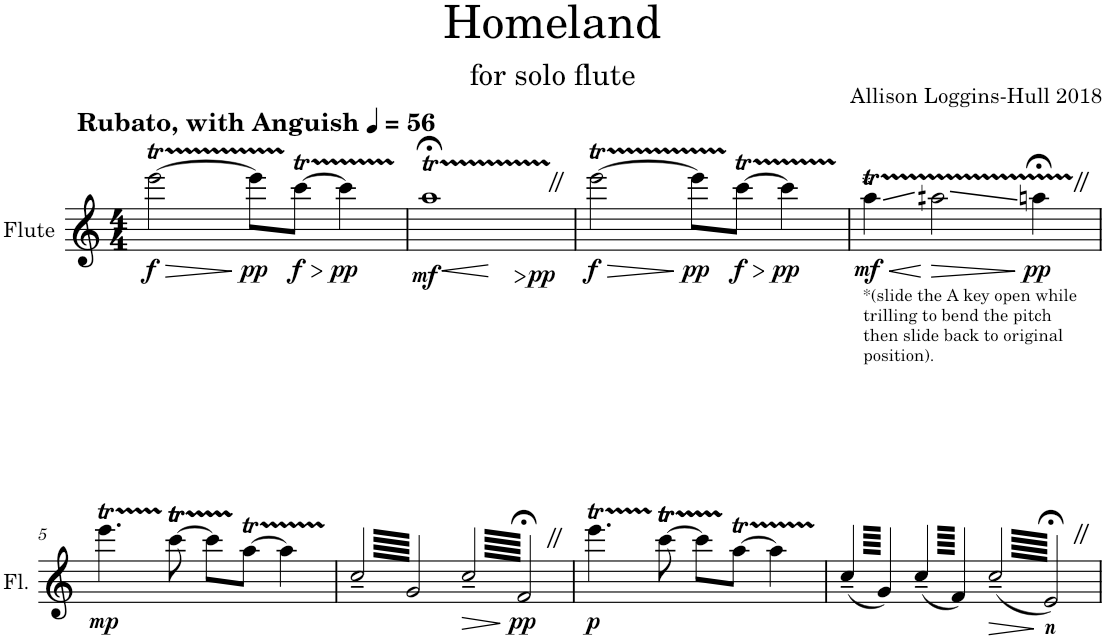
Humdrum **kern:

**kern	**dynam
*part1	*part1
*staff1	*staff1
*I"Flute	*
*I'Fl.	*
*clefG2	*
*k[]	*
*M4/4	*
*MM56	*
=1	=1
!LO:TX:a:B:t=Rubato, with Anguish	!
!	!LO:HP:b
!	!LO:DY:n=1:b
[2eeet\	> f
!	!LO:DY:n=2:b
8eeeTTT\L]	] pp
!	!LO:HP:b
!	!LO:DY:n=3:b
[8cccT\J	> f
!	!LO:DY:n=4:b
4cccTTT\]	] pp
=2	=2
*^	*
!	!	!LO:DY:b
1aa;<TZ	8ryy	mf
!	!	!LO:HP:b
.	4.ryy	<
.	8reeyy	[
!	!	!LO:HP:b
.	8rffyy	>
!	!	!LO:DY:n=1:b
.	4reeyy	] pp
=3	=3	=3
!	!	!LO:HP:b
!	!	!LO:DY:n=1:b
*v	*v	*
[2eeet\	> f
!	!LO:DY:n=2:b
8eeeTTT\L]	] pp
!	!LO:HP:b
!	!LO:DY:n=3:b
[8cccT\J	> f
!	!LO:DY:n=4:b
4cccTTT\]	] pp
=4	=4
!LO:TX:a:t=*	!
!LO:TX:b:t=*(slide the A key open while	!
!LO:TX:b:t=trilling to bend the pitch	!
!LO:TX:b:t=then slide back to original	!
!LO:TX:b:t=position).	!
!	!LO:HP:b
!	!LO:DY:n=1:b
4aaT\	< mf
!	!LO:HP:n=1:b
2aan\	[ >
!	!LO:DY:n=2:b
4aanTTT;<Z\	] pp
!!LO:LB:g=z
=5	=5
!	!LO:DY:b
4.eeet\	mp
[8cccT\	.
8cccTTT\L]	.
[8aaT\J	.
4aaTTT\]	.
=6	=6
*tremolo	*
128cc~/LLLLL	.
128g/	.
128cc~/	.
128g/	.
128cc~/	.
128g/	.
128cc~/	.
128g/	.
128cc~/	.
128g/	.
128cc~/	.
128g/	.
128cc~/	.
128g/	.
128cc~/	.
128g/	.
128cc~/	.
128g/	.
128cc~/	.
128g/	.
128cc~/	.
128g/	.
128cc~/	.
128g/	.
128cc~/	.
128g/	.
128cc~/	.
128g/	.
128cc~/	.
128g/	.
128cc~/	.
128g/	.
128cc~/	.
128g/	.
128cc~/	.
128g/	.
128cc~/	.
128g/	.
128cc~/	.
128g/	.
128cc~/	.
128g/	.
128cc~/	.
128g/	.
128cc~/	.
128g/	.
128cc~/	.
128g/	.
128cc~/	.
128g/	.
128cc~/	.
128g/	.
128cc~/	.
128g/	.
128cc~/	.
128g/	.
128cc~/	.
128g/	.
128cc~/	.
128g/	.
128cc~/	.
128g/	.
128cc~/	.
128g/JJJJJ	.
!	!LO:HP:b
128cc~/LLLLL	>
128f;<Z/	.
128cc~/	.
128f;<Z/	.
128cc~/	.
128f;<Z/	.
128cc~/	.
128f;<Z/	.
128cc~/	.
128f;<Z/	.
128cc~/	.
128f;<Z/	.
128cc~/	.
128f;<Z/	.
128cc~/	.
128f;<Z/	.
128cc~/	.
128f;<Z/	.
128cc~/	.
128f;<Z/	.
128cc~/	.
128f;<Z/	.
128cc~/	.
128f;<Z/	.
128cc~/	.
128f;<Z/	.
128cc~/	.
128f;<Z/	.
128cc~/	.
128f;<Z/	.
128cc~/	.
128f;<Z/	.
!	!LO:DY:n=1:b
128cc~/	] pp
128f;<Z/	.
128cc~/	.
128f;<Z/	.
128cc~/	.
128f;<Z/	.
128cc~/	.
128f;<Z/	.
128cc~/	.
128f;<Z/	.
128cc~/	.
128f;<Z/	.
128cc~/	.
128f;<Z/	.
128cc~/	.
128f;<Z/	.
128cc~/	.
128f;<Z/	.
128cc~/	.
128f;<Z/	.
128cc~/	.
128f;<Z/	.
128cc~/	.
128f;<Z/	.
128cc~/	.
128f;<Z/	.
128cc~/	.
128f;<Z/	.
128cc~/	.
128f;<Z/	.
128cc~/	.
128f;<Z/JJJJJ	.
*Xtremolo	*
=7	=7
!	!LO:DY:b
4.eeet\	p
.	.
.	.
.	.
.	.
.	.
.	.
.	.
.	.
.	.
.	.
.	.
.	.
.	.
.	.
.	.
.	.
.	.
.	.
.	.
.	.
.	.
.	.
.	.
.	.
.	.
.	.
.	.
.	.
.	.
.	.
.	.
[8cccT\	.
8cccTTT\L]	.
[8aaT\J	.
4aaTTT\]	.
=8	=8
*tremolo	*
(128cc~/LLLLL	.
128g/)	.
128cc~/	.
128g/)	.
128cc~/	.
128g/)	.
128cc~/	.
128g/)	.
128cc~/	.
128g/)	.
128cc~/	.
128g/)	.
128cc~/	.
128g/)	.
128cc~/	.
128g/)	.
128cc~/	.
128g/)	.
128cc~/	.
128g/)	.
128cc~/	.
128g/)	.
128cc~/	.
128g/)	.
128cc~/	.
128g/)	.
128cc~/	.
128g/)	.
128cc~/	.
128g/)	.
128cc~/	.
128g/)JJJJJ	.
(128cc~/LLLLL	.
128f/)	.
128cc~/	.
128f/)	.
128cc~/	.
128f/)	.
128cc~/	.
128f/)	.
128cc~/	.
128f/)	.
128cc~/	.
128f/)	.
128cc~/	.
128f/)	.
128cc~/	.
128f/)	.
128cc~/	.
128f/)	.
128cc~/	.
128f/)	.
128cc~/	.
128f/)	.
128cc~/	.
128f/)	.
128cc~/	.
128f/)	.
128cc~/	.
128f/)	.
128cc~/	.
128f/)	.
128cc~/	.
128f/)JJJJJ	.
!	!LO:HP:b
(128cc~/LLLLL	>
128e;<Z/)	.
128cc~/	.
128e;<Z/)	.
128cc~/	.
128e;<Z/)	.
128cc~/	.
128e;<Z/)	.
128cc~/	.
128e;<Z/)	.
128cc~/	.
128e;<Z/)	.
128cc~/	.
128e;<Z/)	.
128cc~/	.
128e;<Z/)	.
128cc~/	.
128e;<Z/)	.
128cc~/	.
128e;<Z/)	.
128cc~/	.
128e;<Z/)	.
128cc~/	.
128e;<Z/)	.
128cc~/	.
128e;<Z/)	.
128cc~/	.
128e;<Z/)	.
128cc~/	.
128e;<Z/)	.
128cc~/	.
128e;<Z/)	.
!	!LO:DY:n=1:b
128cc~/	] other-dynamics
128e;<Z/)	.
128cc~/	.
128e;<Z/)	.
128cc~/	.
128e;<Z/)	.
128cc~/	.
128e;<Z/)	.
128cc~/	.
128e;<Z/)	.
128cc~/	.
128e;<Z/)	.
128cc~/	.
128e;<Z/)	.
128cc~/	.
128e;<Z/)	.
128cc~/	.
128e;<Z/)	.
128cc~/	.
128e;<Z/)	.
128cc~/	.
128e;<Z/)	.
128cc~/	.
128e;<Z/)	.
128cc~/	.
128e;<Z/)	.
128cc~/	.
128e;<Z/)	.
128cc~/	.
128e;<Z/)	.
128cc~/	.
128e;<Z/)JJJJJ	.
*Xtremolo	*
.	.
.	.
.	.
.	.
.	.
.	.
.	.
.	.
.	.
.	.
.	.
.	.
.	.
.	.
.	.
.	.
.	.
.	.
.	.
.	.
.	.
.	.
.	.
.	.
.	.
.	.
.	.
.	.
.	.
.	.
.	.
.	.
=	=
*-	*-
